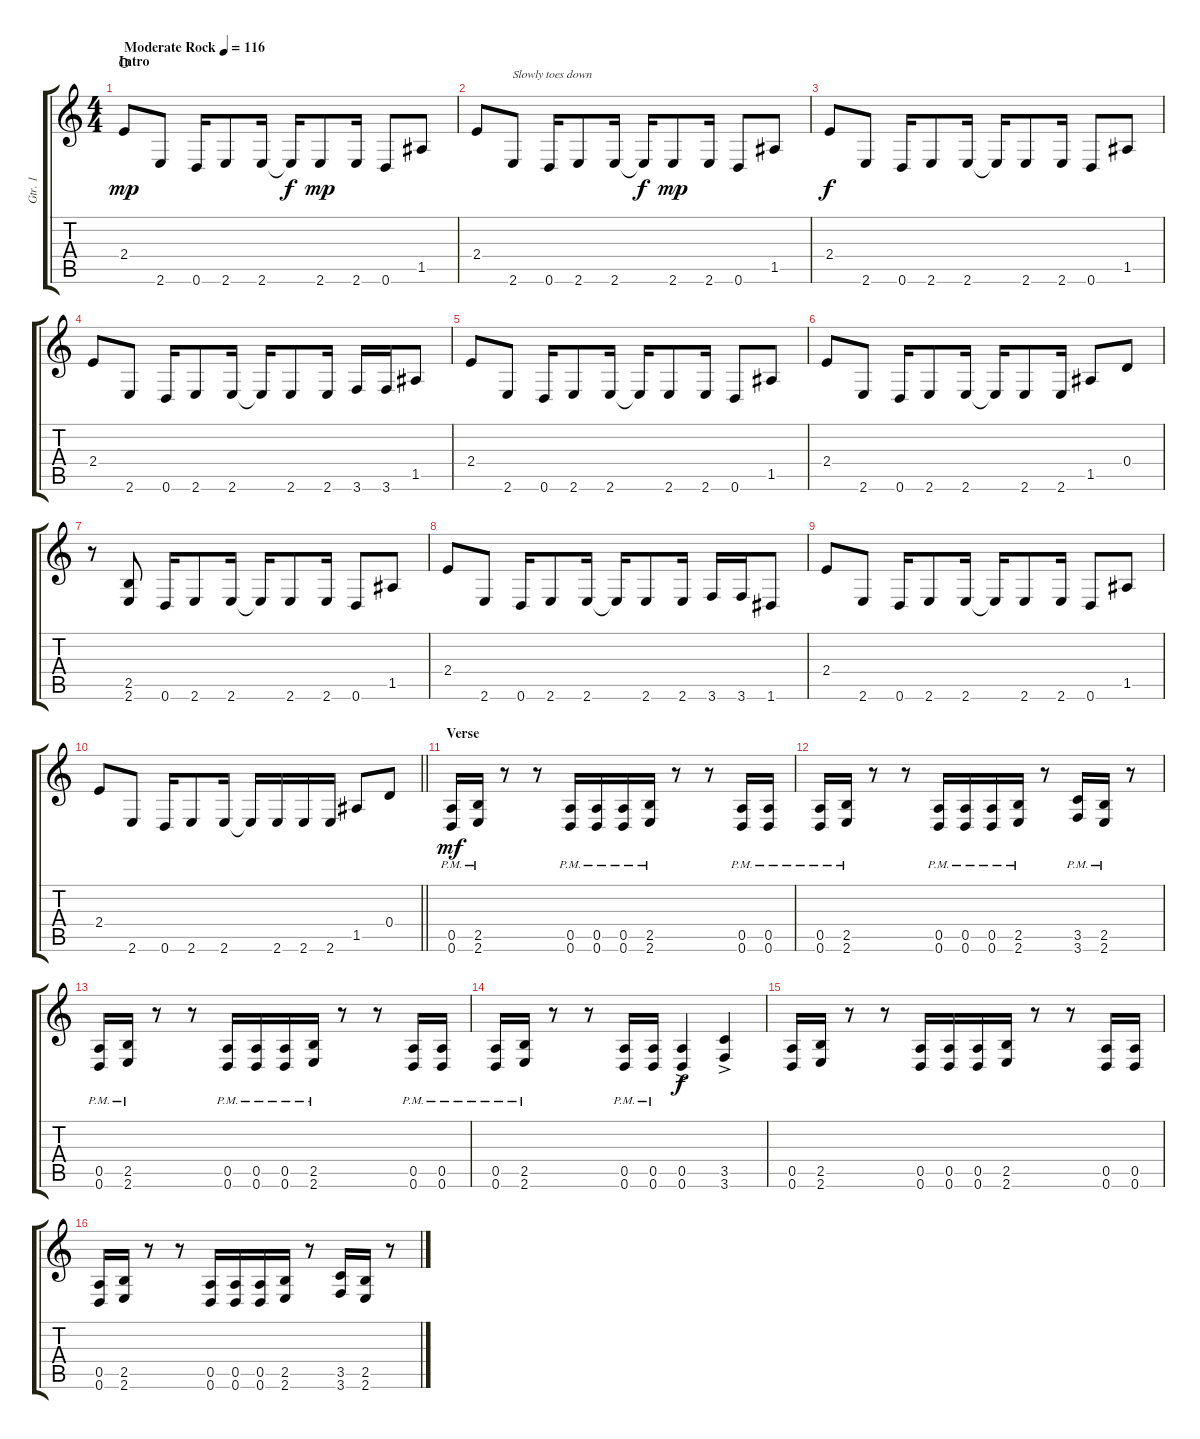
\track ("Gtr. 1" "Gtr. 1") {instrument distortionguitar}
\staff {score tabs}
\tuning (E4 B3 G3 D3 A2 D2) {hide}
\ts (4 4)
\section ("" "Intro")
\tempo (116 "Moderate Rock")
\clef g2
\ks c
2.4.8{dy mp instrument distortionguitar waho} 2.6.8 0.6.16 2.6.8 2.6.16 2.6{t}.16{dy f} 2.6.8{dy mp} 2.6.16 0.6.8 1.5.8 |
2.4.8 2.6.8{txt "Slowly toes down"} 0.6.16 2.6.8 2.6.16 2.6{t}.16{dy f} 2.6.8{dy mp} 2.6.16 0.6.8 1.5.8 |
2.4.8{dy f} 2.6.8 0.6.16 2.6.8 2.6.16 2.6{t}.16 2.6.8 2.6.16 0.6.8 1.5.8 |
2.4.8 2.6.8 0.6.16 2.6.8 2.6.16 2.6{t}.16 2.6.8 2.6.16 3.6.16 3.6.16 1.5.8 |
2.4.8 2.6.8 0.6.16 2.6.8 2.6.16 2.6{t}.16 2.6.8 2.6.16 0.6.8 1.5.8 |
2.4.8 2.6.8 0.6.16 2.6.8 2.6.16 2.6{t}.16 2.6.8 2.6.16 1.5.8 0.4.8 |
r.8 (2.5 2.6).8 0.6.16 2.6.8 2.6.16 2.6{t}.16 2.6.8 2.6.16 0.6.8 1.5.8 |
2.4.8 2.6.8 0.6.16 2.6.8 2.6.16 2.6{t}.16 2.6.8 2.6.16 3.6.16 3.6.16 1.6.8 |
2.4.8 2.6.8 0.6.16 2.6.8 2.6.16 2.6{t}.16 2.6.8 2.6.16 0.6.8 1.5.8 |
\barLineRight lightlight
2.4.8 2.6.8 0.6.16 2.6.8 2.6.16 2.6{t}.16 2.6.16 2.6.16 2.6.16 1.5.8 0.4.8 |
\section ("" "Verse")
(0.5{pm} 0.6{pm}).16{dy mf} (2.5{pm} 2.6{pm}).16 r.8 r.8 (0.5{pm} 0.6{pm}).16 (0.5{pm} 0.6{pm}).16{beam merge} (0.5{pm} 0.6{pm}).16 (2.5{pm} 2.6{pm}).16 r.8 r.8 (0.5{pm} 0.6{pm}).16 (0.5{pm} 0.6{pm}).16 |
(0.5{pm} 0.6{pm}).16 (2.5{pm} 2.6{pm}).16 r.8 r.8 (0.5{pm} 0.6{pm}).16 (0.5{pm} 0.6{pm}).16{beam merge} (0.5{pm} 0.6{pm}).16 (2.5{pm} 2.6{pm}).16 r.8 (3.5{pm} 3.6{pm}).16 (2.5{pm} 2.6{pm}).16 r.8 |
(0.5{pm} 0.6{pm}).16 (2.5{pm} 2.6{pm}).16 r.8 r.8 (0.5{pm} 0.6{pm}).16 (0.5{pm} 0.6{pm}).16{beam merge} (0.5{pm} 0.6{pm}).16 (2.5{pm} 2.6{pm}).16 r.8 r.8 (0.5{pm} 0.6{pm}).16 (0.5{pm} 0.6{pm}).16 |
(0.5{pm} 0.6{pm}).16 (2.5{pm} 2.6{pm}).16 r.8 r.8 (0.5{pm} 0.6{pm}).16 (0.5{pm} 0.6{pm}).16 (0.5{ac} 0.6{ac}).4{dy f} (3.5{ac} 3.6{ac}).4 |
(0.5 0.6).16 (2.5 2.6).16 r.8 r.8 (0.5 0.6).16 (0.5 0.6).16{beam merge} (0.5 0.6).16 (2.5 2.6).16 r.8 r.8 (0.5 0.6).16 (0.5 0.6).16 |
(0.5 0.6).16 (2.5 2.6).16 r.8 r.8 (0.5 0.6).16 (0.5 0.6).16{beam merge} (0.5 0.6).16 (2.5 2.6).16 r.8 (3.5 3.6).16 (2.5 2.6).16 r.8
